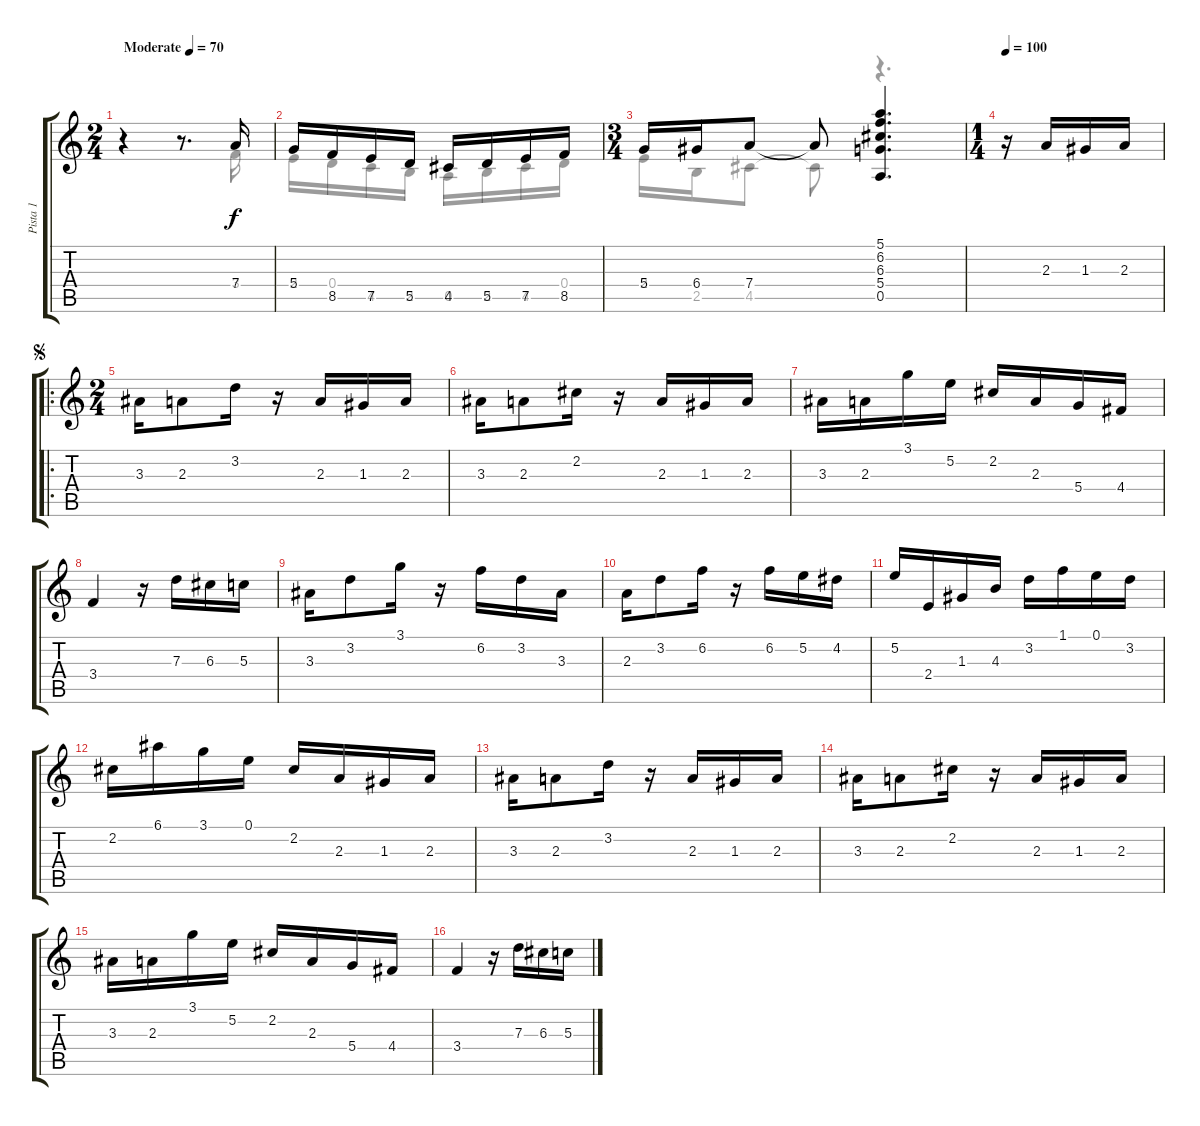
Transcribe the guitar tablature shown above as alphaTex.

\track ("Pista 1" "Pista 1") {instrument acousticguitarsteel}
\staff {score tabs}
\tuning (E4 B3 G3 D3 A2 E2) {hide}
\voice
\ts (2 4)
\tempo (70 "Moderate")
\clef g2
\ks c
r.4{dy f instrument acousticguitarsteel} r.8{d} 7.4.16 |
5.4.16 8.5.16 7.5.16 5.5.16 4.5.16 5.5.16 7.5.16 8.5.16 |
\ts (3 4)
5.4.16 6.4.16 7.4.8 7.4{t}.8 (5.1 6.2 6.3 5.4 0.5).4{d} |
\ts (1 4)
\tempo 100
r.16 2.3.16 1.3.16 2.3.16 |
\ro
\ts (2 4)
\jump segno
3.3.16 2.3.8 3.2.16 r.16 2.3.16 1.3.16 2.3.16 |
3.3.16 2.3.8 2.2.16 r.16 2.3.16 1.3.16 2.3.16 |
3.3.16 2.3.16 3.1.16 5.2.16 2.2.16 2.3.16 5.4.16 4.4.16 |
3.4.4 r.16 7.3.16 6.3.16 5.3.16 |
3.3.16 3.2.8 3.1.16 r.16 6.2.16 3.2.16 3.3.16 |
2.3.16 3.2.8 6.2.16 r.16 6.2.16 5.2.16 4.2.16 |
5.2.16 2.4.16 1.3.16 4.3.16 3.2.16 1.1.16 0.1.16 3.2.16 |
2.2.16 6.1.16 3.1.16 0.1.16 2.2.16 2.3.16 1.3.16 2.3.16 |
3.3.16 2.3.8 3.2.16 r.16 2.3.16 1.3.16 2.3.16 |
3.3.16 2.3.8 2.2.16 r.16 2.3.16 1.3.16 2.3.16 |
3.3.16 2.3.16 3.1.16 5.2.16 2.2.16 2.3.16 5.4.16 4.4.16 |
3.4.4 r.16 7.3.16 6.3.16 5.3.16
\voice
\clef g2
\ottava regular
\simile none
\ks c
r.4{dy f} r.8{d} 3.4.16 |
2.4.16 0.4.16 4.5.16 2.5.16 0.5.16 2.5.16 4.5.16 0.4.16 |
2.4.16 2.5.16 4.5.8 4.5{t}.8 r.4{d} |
|
|
|
|
|
|
|
|
|
|
|
|
